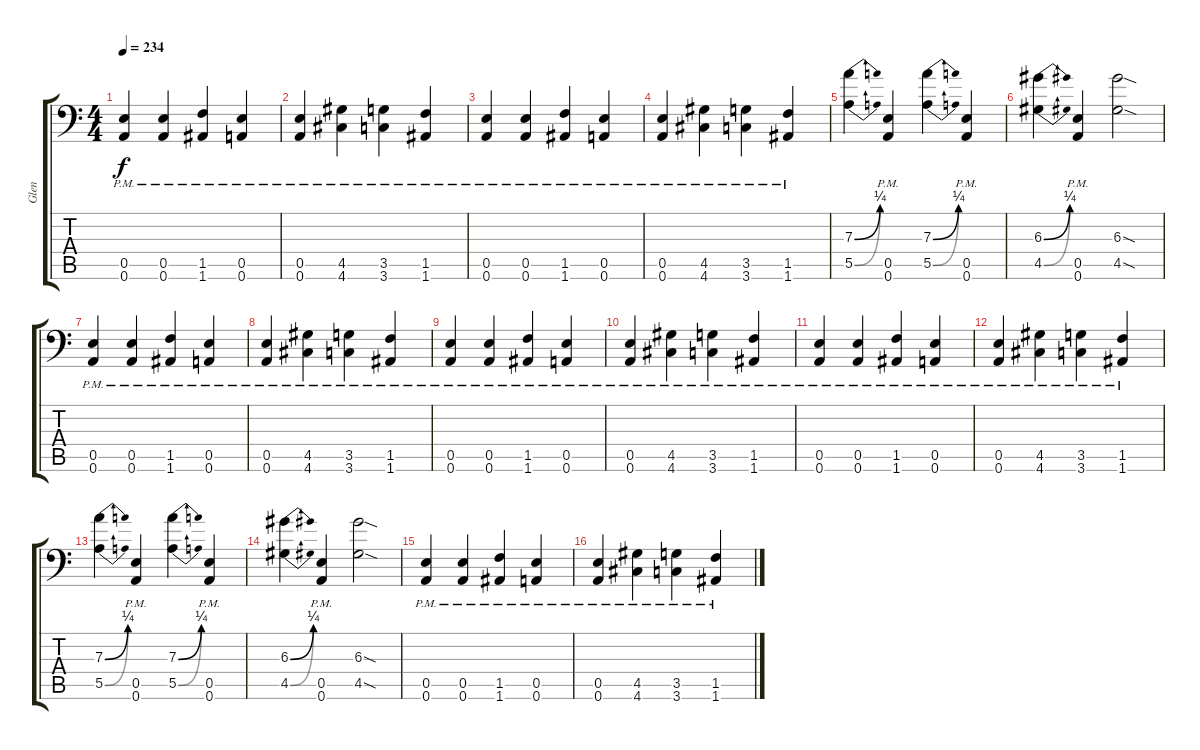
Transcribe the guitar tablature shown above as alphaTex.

\track ("Glen" "Glen") {instrument distortionguitar}
\staff {score tabs}
\tuning (B3 Gb3 D3 A2 E2 A1) {hide}
\ts (4 4)
\tempo 234
\clef f4
\ks c
(0.5{pm} 0.6{pm}).4{dy f} (0.5{pm} 0.6{pm}).4 (1.5{pm} 1.6{pm}).4 (0.5{pm} 0.6{pm}).4 |
(0.5{pm} 0.6{pm}).4 (4.5{pm} 4.6{pm}).4 (3.5{pm} 3.6{pm}).4 (1.5{pm} 1.6{pm}).4 |
(0.5{pm} 0.6{pm}).4 (0.5{pm} 0.6{pm}).4 (1.5{pm} 1.6{pm}).4 (0.5{pm} 0.6{pm}).4 |
(0.5{pm} 0.6{pm}).4 (4.5{pm} 4.6{pm}).4 (3.5{pm} 3.6{pm}).4 (1.5{pm} 1.6{pm}).4 |
(7.3{be (bend 0 0 60 1)} 5.5{be (bend 0 0 60 1)}).4 (0.5{pm} 0.6{pm}).4 (7.3{be (bend 0 0 60 1)} 5.5{be (bend 0 0 60 1)}).4 (0.5{pm} 0.6{pm}).4 |
(6.3{be (bend 0 0 60 1)} 4.5{be (bend 0 0 60 1)}).4 (0.5{pm} 0.6{pm}).4 (6.3{sod} 4.5{sod}).2 |
(0.5{pm} 0.6{pm}).4 (0.5{pm} 0.6{pm}).4 (1.5{pm} 1.6{pm}).4 (0.5{pm} 0.6{pm}).4 |
(0.5{pm} 0.6{pm}).4 (4.5{pm} 4.6{pm}).4 (3.5{pm} 3.6{pm}).4 (1.5{pm} 1.6{pm}).4 |
(0.5{pm} 0.6{pm}).4 (0.5{pm} 0.6{pm}).4 (1.5{pm} 1.6{pm}).4 (0.5{pm} 0.6{pm}).4 |
(0.5{pm} 0.6{pm}).4 (4.5{pm} 4.6{pm}).4 (3.5{pm} 3.6{pm}).4 (1.5{pm} 1.6{pm}).4 |
(0.5{pm} 0.6{pm}).4 (0.5{pm} 0.6{pm}).4 (1.5{pm} 1.6{pm}).4 (0.5{pm} 0.6{pm}).4 |
(0.5{pm} 0.6{pm}).4 (4.5{pm} 4.6{pm}).4 (3.5{pm} 3.6{pm}).4 (1.5{pm} 1.6{pm}).4 |
(7.3{be (bend 0 0 60 1)} 5.5{be (bend 0 0 60 1)}).4 (0.5{pm} 0.6{pm}).4 (7.3{be (bend 0 0 60 1)} 5.5{be (bend 0 0 60 1)}).4 (0.5{pm} 0.6{pm}).4 |
(6.3{be (bend 0 0 60 1)} 4.5{be (bend 0 0 60 1)}).4 (0.5{pm} 0.6{pm}).4 (6.3{sod} 4.5{sod}).2 |
(0.5{pm} 0.6{pm}).4 (0.5{pm} 0.6{pm}).4 (1.5{pm} 1.6{pm}).4 (0.5{pm} 0.6{pm}).4 |
(0.5{pm} 0.6{pm}).4 (4.5{pm} 4.6{pm}).4 (3.5{pm} 3.6{pm}).4 (1.5{pm} 1.6{pm}).4
